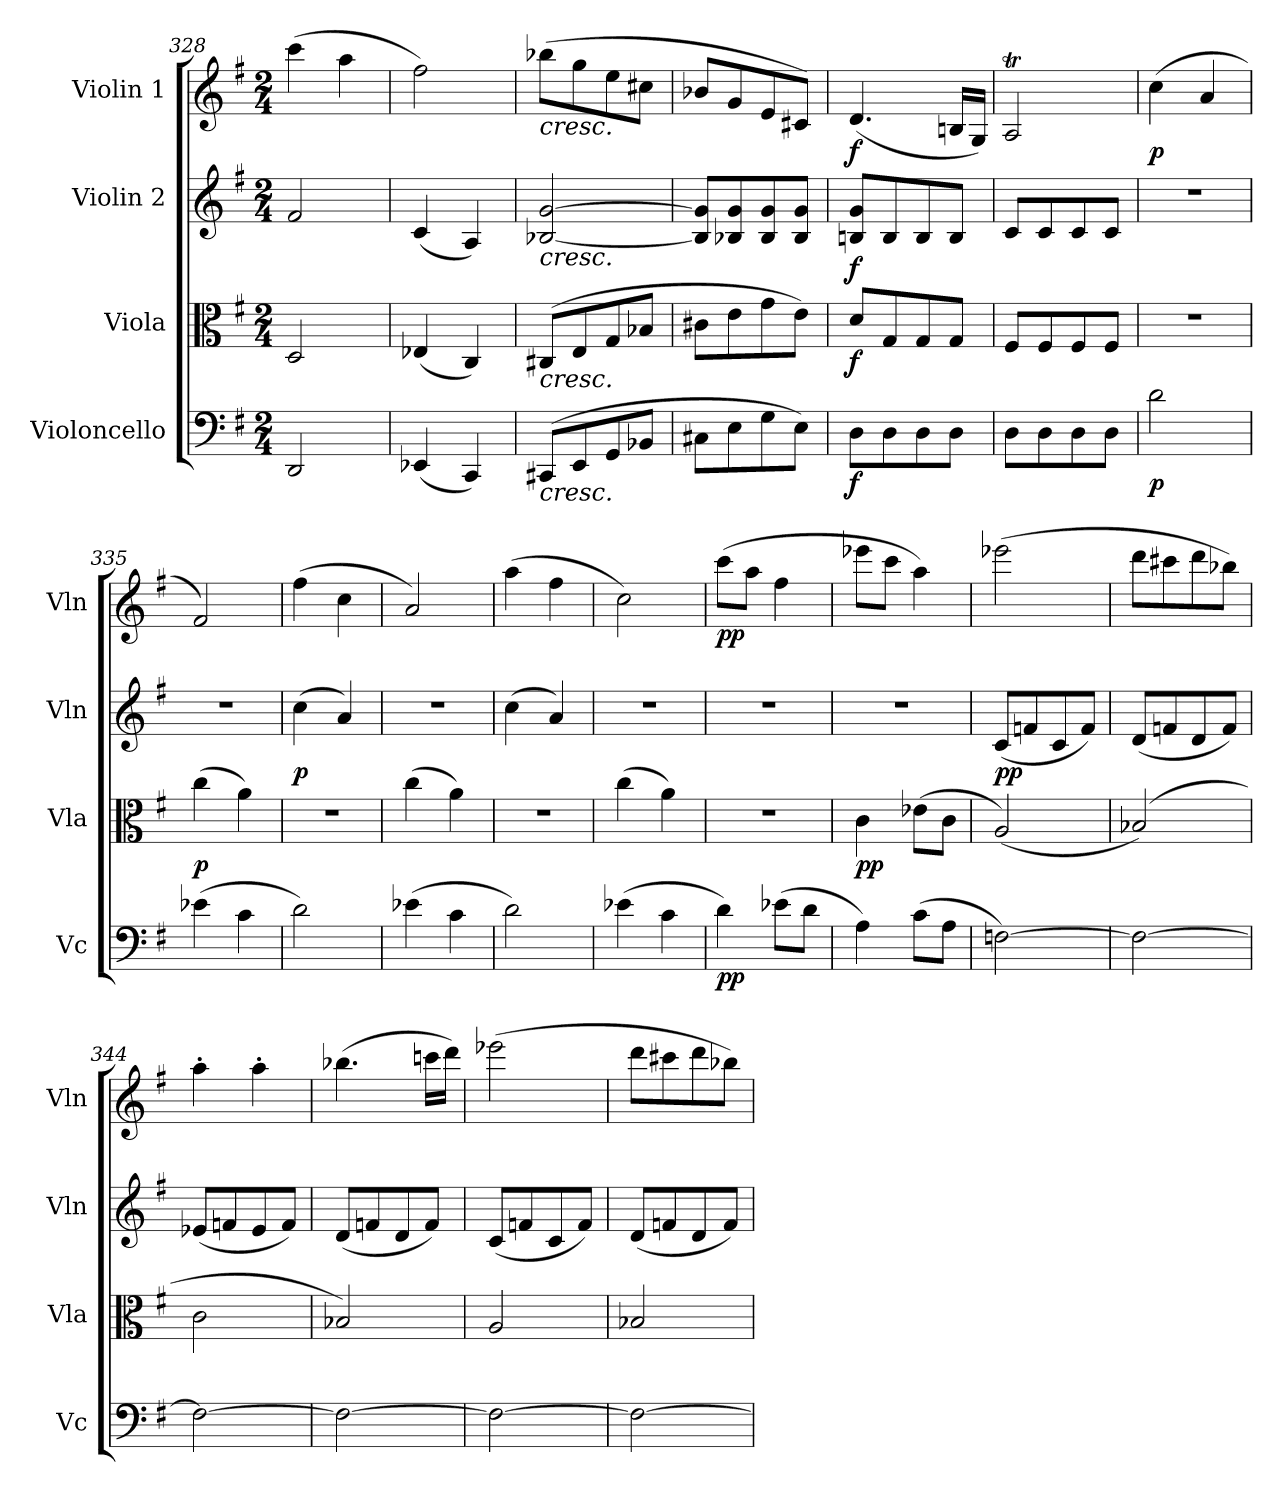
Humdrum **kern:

**kern	**dynam	**kern	**dynam	**kern	**dynam	**kern	**dynam
*part4	*part4	*part3	*part3	*part2	*part2	*part1	*part1
*staff4	*staff4	*staff3	*staff3	*staff2	*staff2	*staff1	*staff1
*I"Violoncello	*	*I"Viola	*	*I"Violin 2	*	*I"Violin 1	*
*I'Vc	*	*I'Vla	*	*I'Vln	*	*I'Vln	*
*clefF4	*	*clefC3	*	*clefG2	*	*clefG2	*
*k[f#]	*	*k[f#]	*	*k[f#]	*	*k[f#]	*
*M2/4	*	*M2/4	*	*M2/4	*	*M2/4	*
=328	=328	=328	=328	=328	=328	=328	=328
2DD/	.	2D/	.	2f#/	.	(4ccc\	.
.	.	.	.	.	.	4aa\	.
=329	=329	=329	=329	=329	=329	=329	=329
(4EE-X/	.	(4E-X/	.	(4c/	.	2ff#\)	.
4CC/)	.	4C/)	.	4A/)	.	.	.
=330	=330	=330	=330	=330	=330	=330	=330
!	!	!	!	!	!	!LO:TX:b:i:t=cresc.	!
!	!	!	!	!LO:TX:b:i:t=cresc.	!	!	!
!	!	!LO:TX:b:i:t=cresc.	!	!	!	!	!
!LO:TX:b:i:t=cresc.	!	!	!	!	!	!	!
(8CC#X/L	.	(8C#X/L	.	[2B-X/ [2g/	.	(8bb-X\L	.
8EE/	.	8E/	.	.	.	8gg\	.
8GG/	.	8G/	.	.	.	8ee\	.
8BB-X/J	.	8B-X/J	.	.	.	8cc#X\J	.
=331	=331	=331	=331	=331	=331	=331	=331
8C#X\L	.	8c#X\L	.	8B-/] 8g/]L	.	8b-X/L	.
8E\	.	8e\	.	8B-X/ 8g/	.	8g/	.
8G\	.	8g\	.	8B-/ 8g/	.	8e/	.
8E\J)	.	8e\J)	.	8B-/ 8g/J	.	8c#X/J)	.
=332	=332	=332	=332	=332	=332	=332	=332
!	!LO:DY:b	!	!LO:DY:b	!	!LO:DY:b	!	!LO:DY:b
8D\L	f	8d/L	f	8Bn/ 8g/L	f	(4.d/	f
8D\	.	8G/	.	8B/	.	.	.
8D\	.	8G/	.	8B/	.	.	.
8D\J	.	8G/J	.	8B/J	.	16Bn/LL	.
.	.	.	.	.	.	16G/JJ)	.
=333	=333	=333	=333	=333	=333	=333	=333
8D\L	.	8F#/L	.	8c/L	.	2AT/	.
8D\	.	8F#/	.	8c/	.	.	.
8D\	.	8F#/	.	8c/	.	.	.
8D\J	.	8F#/J	.	8c/J	.	.	.
=334	=334	=334	=334	=334	=334	=334	=334
!	!LO:DY:b	!	!	!	!	!	!LO:DY:b
2d\	p	2r	.	2r	.	(4cc\	p
.	.	.	.	.	.	4a/	.
=335	=335	=335	=335	=335	=335	=335	=335
!	!	!	!LO:DY:b	!	!	!	!
(4e-X\	.	(4cc\	p	2r	.	2f#/)	.
4c\	.	4a\)	.	.	.	.	.
=336	=336	=336	=336	=336	=336	=336	=336
!	!	!	!	!	!LO:DY:b	!	!
2d\)	.	2r	.	(4cc\	p	(4ff#\	.
.	.	.	.	4a/)	.	4cc\	.
=337	=337	=337	=337	=337	=337	=337	=337
(4e-X\	.	(4cc\	.	2r	.	2a/)	.
4c\	.	4a\)	.	.	.	.	.
=338	=338	=338	=338	=338	=338	=338	=338
2d\)	.	2r	.	(4cc\	.	(4aa\	.
.	.	.	.	4a/)	.	4ff#\	.
=339	=339	=339	=339	=339	=339	=339	=339
(4e-X\	.	(4cc\	.	2r	.	2cc\)	.
4c\	.	4a\)	.	.	.	.	.
!!LO:LB:g=z
=340	=340	=340	=340	=340	=340	=340	=340
!	!LO:DY:b	!	!	!	!	!	!LO:DY:b
4d\)	pp	2r	.	2r	.	(8ccc\L	pp
.	.	.	.	.	.	8aa\J	.
(8e-X\L	.	.	.	.	.	4ff#\	.
8d\J	.	.	.	.	.	.	.
=341	=341	=341	=341	=341	=341	=341	=341
!	!	!	!LO:DY:b	!	!	!	!
4A\)	.	4c\	pp	2r	.	8eee-X\L	.
.	.	.	.	.	.	8ccc\J	.
(8c\L	.	(8e-X\L	.	.	.	4aa\)	.
8A\J	.	8c\J	.	.	.	.	.
=342	=342	=342	=342	=342	=342	=342	=342
!	!	!	!	!	!LO:DY:b	!	!
[2Fn\)	.	(2A/)	.	(8c/L	pp	(2eee-X\	.
.	.	.	.	8fn/	.	.	.
.	.	.	.	8c/	.	.	.
.	.	.	.	8f/J)	.	.	.
!!LO:LB:g=z
=343	=343	=343	=343	=343	=343	=343	=343
2Fn\_	.	(2B-X/)	.	(8d/L	.	8ddd\L	.
.	.	.	.	8fn/	.	8ccc#X\	.
.	.	.	.	8d/	.	8ddd\	.
.	.	.	.	8f/J)	.	8bb-X\J)	.
=344	=344	=344	=344	=344	=344	=344	=344
2F\_	.	2c\	.	(8e-X/L	.	4aa'\	.
.	.	.	.	8fn/	.	.	.
.	.	.	.	8e-/	.	4aa'\	.
.	.	.	.	8f/J)	.	.	.
=345	=345	=345	=345	=345	=345	=345	=345
2F\_	.	2B-X/)	.	(8d/L	.	(4.bb-X\	.
.	.	.	.	8fn/	.	.	.
.	.	.	.	8d/	.	.	.
.	.	.	.	8f/J)	.	16cccn\LL	.
.	.	.	.	.	.	16ddd\JJ)	.
=346	=346	=346	=346	=346	=346	=346	=346
2F\_	.	2A/	.	(8c/L	.	(2eee-X\	.
.	.	.	.	8fn/	.	.	.
.	.	.	.	8c/	.	.	.
.	.	.	.	8f/J)	.	.	.
=347	=347	=347	=347	=347	=347	=347	=347
2F\_	.	2B-X/	.	(8d/L	.	8ddd\L	.
.	.	.	.	8fn/	.	8ccc#X\	.
.	.	.	.	8d/	.	8ddd\	.
.	.	.	.	8f/J)	.	8bb-X\J)	.
=	=	=	=	=	=	=	=
*-	*-	*-	*-	*-	*-	*-	*-
